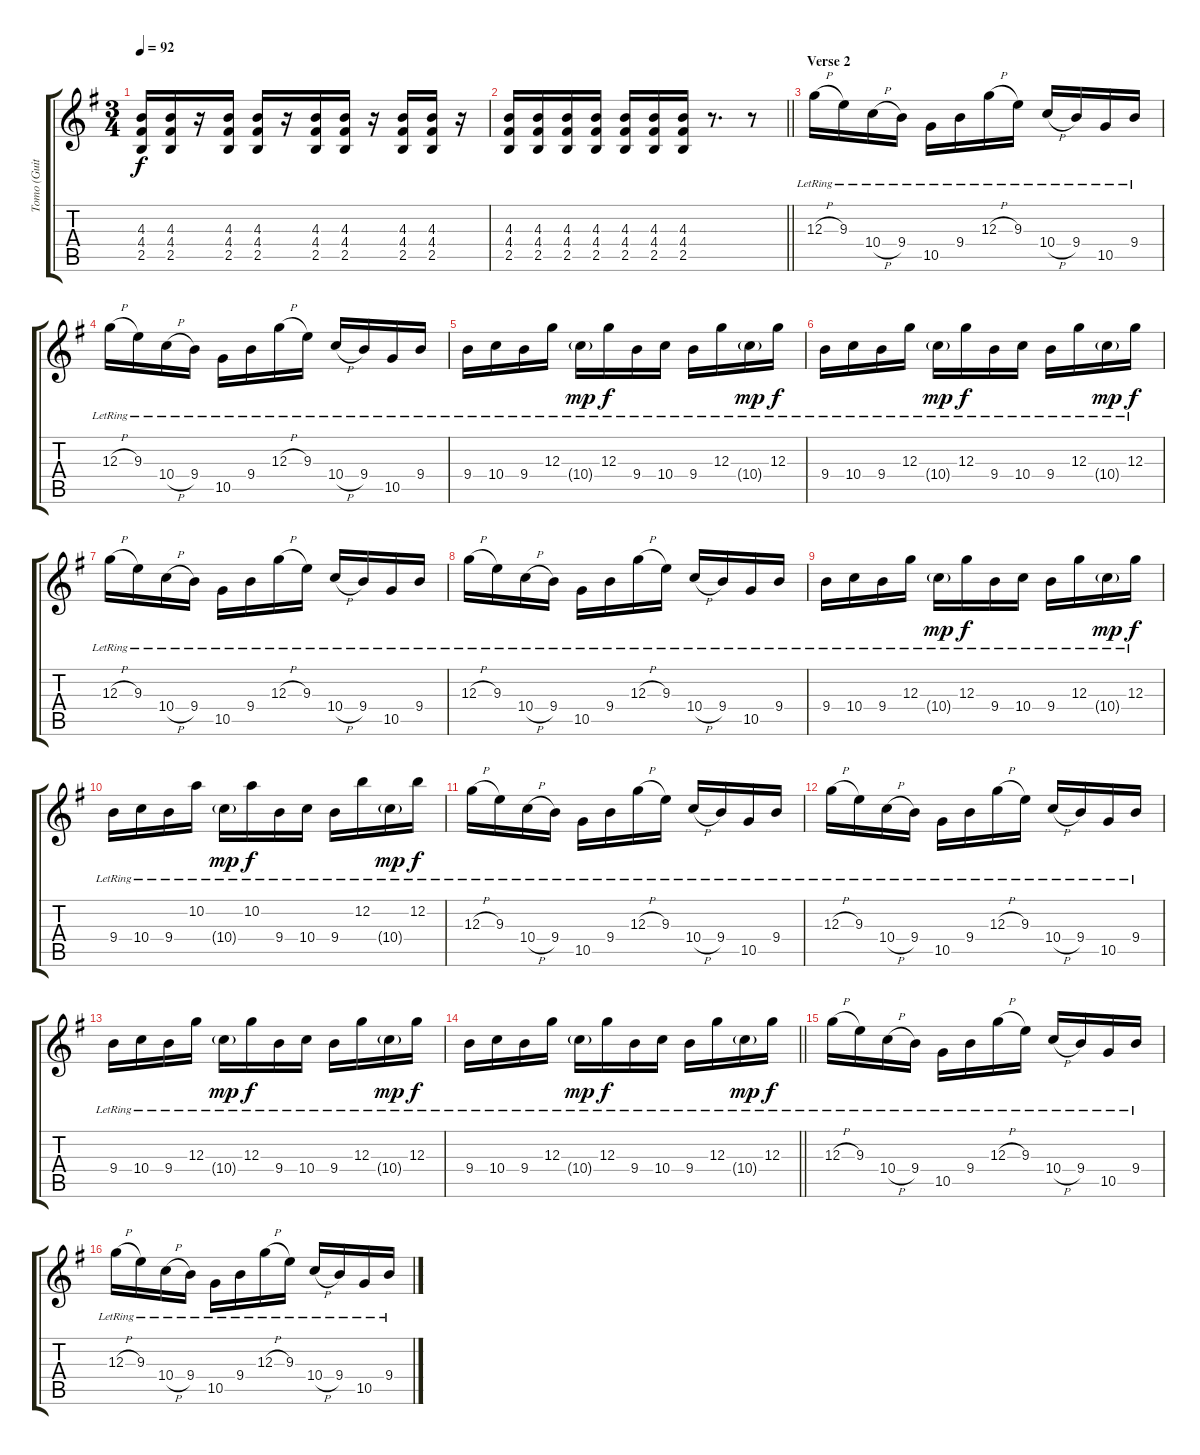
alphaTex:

\track ("Tomo (Guitar 1)" "Tomo (Guit") {instrument electricguitarclean}
\staff {score tabs}
\tuning (E4 B3 G3 D3 A2 E2) {hide}
\ts (3 4)
\tempo 92
\clef g2
\ks g
(4.3 4.4 2.5).16{dy f} (4.3 4.4 2.5).16 r.16 (4.3 4.4 2.5).16 (4.3 4.4 2.5).16 r.16 (4.3 4.4 2.5).16 (4.3 4.4 2.5).16 r.16 (4.3 4.4 2.5).16 (4.3 4.4 2.5).16 r.16 |
\barLineRight lightlight
(4.3 4.4 2.5).16 (4.3 4.4 2.5).16 (4.3 4.4 2.5).16 (4.3 4.4 2.5).16 (4.3 4.4 2.5).16 (4.3 4.4 2.5).16 (4.3 4.4 2.5).16 r.8{d} r.8 |
\section ("" "Verse 2")
12.3{h lr}.16{volume 16 balance 11 instrument electricguitarclean} 9.3{lr}.16 10.4{h lr}.16 9.4{lr}.16 10.5{lr}.16 9.4{lr}.16 12.3{h lr}.16 9.3{lr}.16 10.4{h lr}.16 9.4{lr}.16 10.5{lr}.16 9.4{lr}.16 |
12.3{h lr}.16 9.3{lr}.16 10.4{h lr}.16 9.4{lr}.16 10.5{lr}.16 9.4{lr}.16 12.3{h lr}.16 9.3{lr}.16 10.4{h lr}.16 9.4{lr}.16 10.5{lr}.16 9.4{lr}.16 |
9.4{lr}.16 10.4{lr}.16 9.4{lr}.16 12.3{lr}.16 10.4{g lr}.16{dy mp} 12.3{lr}.16{dy f} 9.4{lr}.16 10.4{lr}.16 9.4{lr}.16 12.3{lr}.16 10.4{g lr}.16{dy mp} 12.3{lr}.16{dy f} |
9.4{lr}.16 10.4{lr}.16 9.4{lr}.16 12.3{lr}.16 10.4{g lr}.16{dy mp} 12.3{lr}.16{dy f} 9.4{lr}.16 10.4{lr}.16 9.4{lr}.16 12.3{lr}.16 10.4{g lr}.16{dy mp} 12.3{lr}.16{dy f} |
12.3{h lr}.16 9.3{lr}.16 10.4{h lr}.16 9.4{lr}.16 10.5{lr}.16 9.4{lr}.16 12.3{h lr}.16 9.3{lr}.16 10.4{h lr}.16 9.4{lr}.16 10.5{lr}.16 9.4{lr}.16 |
12.3{h lr}.16 9.3{lr}.16 10.4{h lr}.16 9.4{lr}.16 10.5{lr}.16 9.4{lr}.16 12.3{h lr}.16 9.3{lr}.16 10.4{h lr}.16 9.4{lr}.16 10.5{lr}.16 9.4{lr}.16 |
9.4{lr}.16 10.4{lr}.16 9.4{lr}.16 12.3{lr}.16 10.4{g lr}.16{dy mp} 12.3{lr}.16{dy f} 9.4{lr}.16 10.4{lr}.16 9.4{lr}.16 12.3{lr}.16 10.4{g lr}.16{dy mp} 12.3{lr}.16{dy f} |
9.4{lr}.16 10.4{lr}.16 9.4{lr}.16 10.2{lr}.16 10.4{g lr}.16{dy mp} 10.2{lr}.16{dy f} 9.4{lr}.16 10.4{lr}.16 9.4{lr}.16 12.2{lr}.16 10.4{g lr}.16{dy mp} 12.2{lr}.16{dy f} |
12.3{h lr}.16 9.3{lr}.16 10.4{h lr}.16 9.4{lr}.16 10.5{lr}.16 9.4{lr}.16 12.3{h lr}.16 9.3{lr}.16 10.4{h lr}.16 9.4{lr}.16 10.5{lr}.16 9.4{lr}.16 |
12.3{h lr}.16 9.3{lr}.16 10.4{h lr}.16 9.4{lr}.16 10.5{lr}.16 9.4{lr}.16 12.3{h lr}.16 9.3{lr}.16 10.4{h lr}.16 9.4{lr}.16 10.5{lr}.16 9.4{lr}.16 |
9.4{lr}.16 10.4{lr}.16 9.4{lr}.16 12.3{lr}.16 10.4{g lr}.16{dy mp} 12.3{lr}.16{dy f} 9.4{lr}.16 10.4{lr}.16 9.4{lr}.16 12.3{lr}.16 10.4{g lr}.16{dy mp} 12.3{lr}.16{dy f} |
\barLineRight lightlight
9.4{lr}.16 10.4{lr}.16 9.4{lr}.16 12.3{lr}.16 10.4{g lr}.16{dy mp} 12.3{lr}.16{dy f} 9.4{lr}.16 10.4{lr}.16 9.4{lr}.16 12.3{lr}.16 10.4{g lr}.16{dy mp} 12.3{lr}.16{dy f} |
12.3{h lr}.16 9.3{lr}.16 10.4{h lr}.16 9.4{lr}.16 10.5{lr}.16 9.4{lr}.16 12.3{h lr}.16 9.3{lr}.16 10.4{h lr}.16 9.4{lr}.16 10.5{lr}.16 9.4{lr}.16 |
12.3{h lr}.16 9.3{lr}.16 10.4{h lr}.16 9.4{lr}.16 10.5{lr}.16 9.4{lr}.16 12.3{h lr}.16 9.3{lr}.16 10.4{h lr}.16 9.4{lr}.16 10.5{lr}.16 9.4{lr}.16
